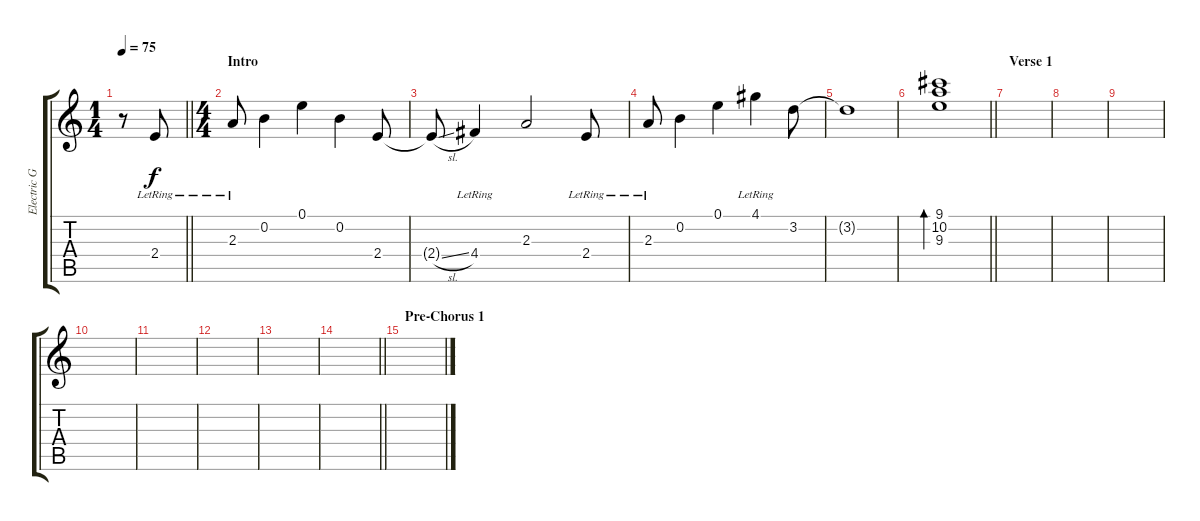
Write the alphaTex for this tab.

\track ("Electric Guitar" "Electric G") {instrument overdrivenguitar}
\staff {score tabs}
\tuning (E4 B3 G3 D3 A2 E2) {hide}
\ts (1 4)
\tempo 75
\clef g2
\barLineRight lightlight
\ks c
r.8{dy f instrument overdrivenguitar} 2.4{lr}.8 |
\ts (4 4)
\section ("" "Intro")
2.3{lr}.8 0.2.4 0.1.4 0.2.4 2.4.8 |
2.4{sl t}.8 4.4{lr}.4 2.3.2 2.4{lr}.8 |
2.3{lr}.8 0.2.4 0.1.4 4.1{lr}.4 3.2.8 |
3.2{t}.1 |
\barLineRight lightlight
(9.1 10.2 9.3).1{bd 240} |
\section ("" "Verse 1")
|
|
|
|
|
|
|
\barLineRight lightlight
|
\section ("" "Pre-Chorus 1")
